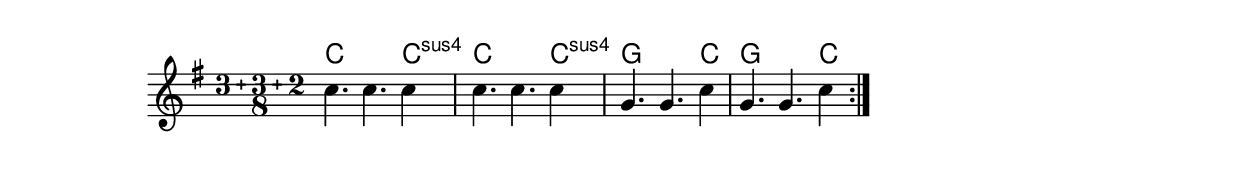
\version "2.22"


harmonies = \chordmode {
  \set majorSevenSymbol = \markup { maj7 }

  % line 1
  c2. c4:sus4
  c2. c4:sus4
  g2. c4
  g2. c4


}

rhythms = \relative c' {
  \compoundMeter #'((3 3 2 8))
  \clef treble
  \key g \major
  % verse
  \repeat volta 2 { 
    c'4. 4. 4
    c4. 4. 4
    g4. 4. c4
    g4. 4. c4
  }
}

<<
  \new ChordNames \harmonies
  \new Staff \rhythms
>>